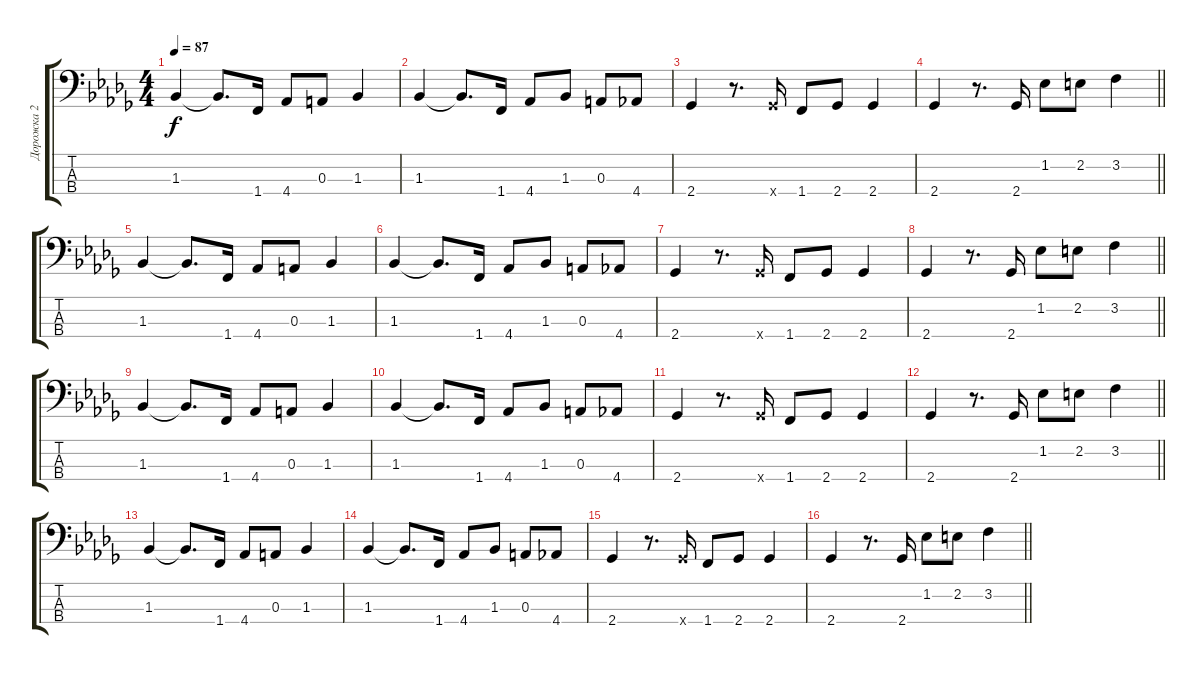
\track ("Дорожка 2" "Дорожка 2") {instrument electricbassfinger}
\staff {score tabs}
\tuning (G2 D2 A1 E1) {hide}
\ts (4 4)
\tempo 87
\clef f4
\ks bbminor
1.3.4{dy f} 1.3{t}.8{d} 1.4.16 4.4.8 0.3.8 1.3.4 |
1.3.4 1.3{t}.8{d} 1.4.16 4.4.8 1.3.8 0.3.8 4.4.8 |
2.4.4 r.8{d} 2.4{x}.16 1.4.8 2.4.8 2.4.4 |
\barLineRight lightlight
2.4.4 r.8{d} 2.4.16 1.2.8 2.2.8 3.2.4 |
1.3.4 1.3{t}.8{d} 1.4.16 4.4.8 0.3.8 1.3.4 |
1.3.4 1.3{t}.8{d} 1.4.16 4.4.8 1.3.8 0.3.8 4.4.8 |
2.4.4 r.8{d} 2.4{x}.16 1.4.8 2.4.8 2.4.4 |
\barLineRight lightlight
2.4.4 r.8{d} 2.4.16 1.2.8 2.2.8 3.2.4 |
1.3.4 1.3{t}.8{d} 1.4.16 4.4.8 0.3.8 1.3.4 |
1.3.4 1.3{t}.8{d} 1.4.16 4.4.8 1.3.8 0.3.8 4.4.8 |
2.4.4 r.8{d} 2.4{x}.16 1.4.8 2.4.8 2.4.4 |
\barLineRight lightlight
2.4.4 r.8{d} 2.4.16 1.2.8 2.2.8 3.2.4 |
1.3.4 1.3{t}.8{d} 1.4.16 4.4.8 0.3.8 1.3.4 |
1.3.4 1.3{t}.8{d} 1.4.16 4.4.8 1.3.8 0.3.8 4.4.8 |
2.4.4 r.8{d} 2.4{x}.16 1.4.8 2.4.8 2.4.4 |
\barLineRight lightlight
2.4.4 r.8{d} 2.4.16 1.2.8 2.2.8 3.2.4
